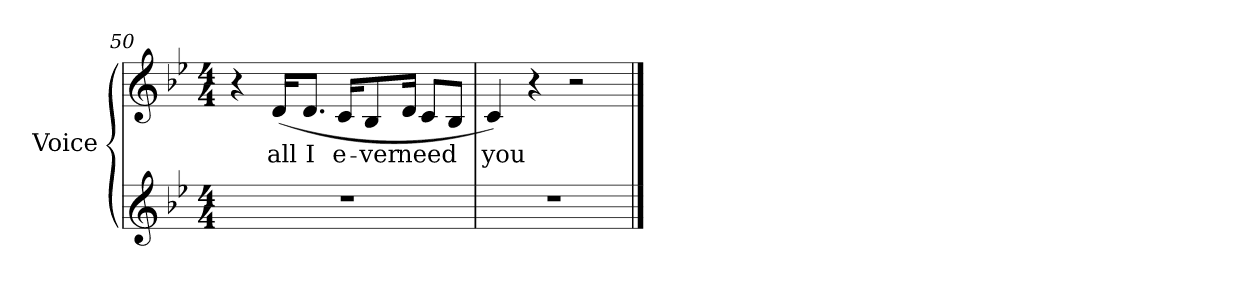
**kern	**kern	**text
*part2	*part1	*part1
*staff2	*staff1	*staff1
*I"Voice	*I"Voice	*
*I'Voice	*I'Voice	*
*clefG2	*clefG2	*
*k[b-e-]	*k[b-e-]	*
*B-:	*B-:	*
*M4/4	*M4/4	*
=50	=50	=50
1r	4r	.
!	!	!LO:LY:b:color=#000000
.	(16di/KL	all
!	!	!LO:LY:b:color=#000000
.	8.di/J	I
!	!	!LO:LY:b:color=#000000
.	16ci/KL	e-
!	!	!LO:LY:b:color=#000000
.	8B-i/	-ver
!	!	!LO:LY:b:color=#000000
.	16di/Jk	need
.	8ci/L	.
.	8B-i/J	.
=51	=51	=51
!	!	!LO:LY:b:color=#000000
1r	4ci/)	you
.	4r	.
.	2r	.
==	==	==
*-	*-	*-
